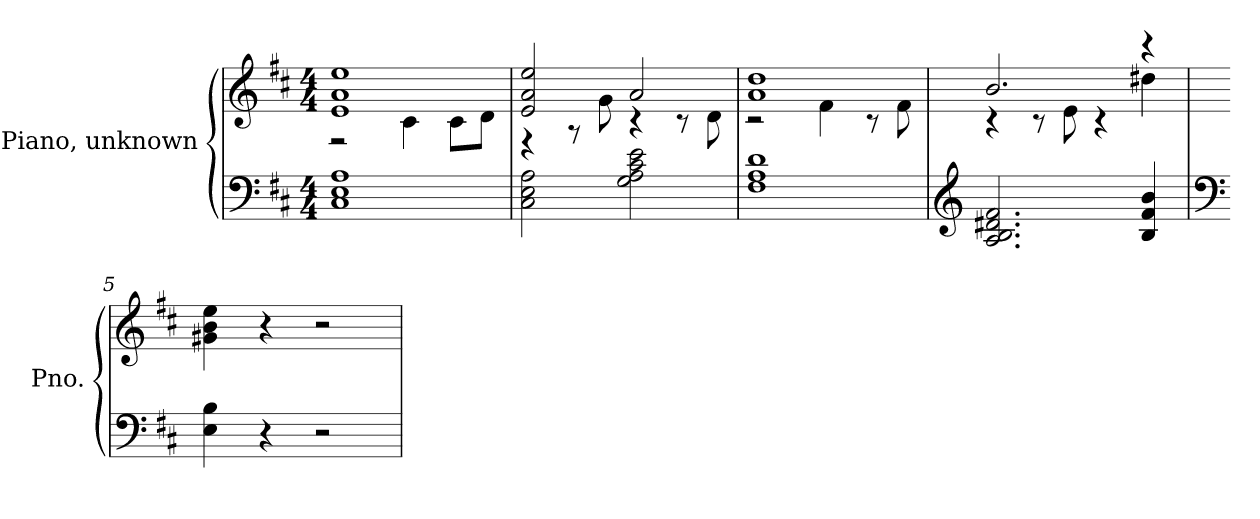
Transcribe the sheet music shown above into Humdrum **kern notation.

**kern	**kern
*part1	*part1
*staff2	*staff1
*I"Piano, unknown	*
*I'Pno.	*
*clefF4	*clefG2
*k[f#c#]	*k[f#c#]
*M4/4	*M4/4
*MM120	*MM120
=1	=1
*	*^
1C# 1E 1A	1e 1a 1ee	2r
.	.	4c#\
.	.	8c#\L
.	.	8d\J
=2	=2	=2
2C#\ 2E\ 2A\	2e/ 2a/ 2ee/	4r
.	.	8r
.	.	8g\
2G\ 2A\ 2c#\ 2e\	2a/	4r
.	.	8r
.	.	8d\
=3	=3	=3
1F# 1A 1d	1a 1dd	2r
.	.	4f#\
.	.	8r
.	.	8f#\
=4	=4	=4
*clefG2	*	*
2.A/ 2.B/ 2.d#X/ 2.f#/	2.b/	4r
.	.	8r
.	.	8e\
.	.	4r
4B/ 4f#/ 4b/	4r	4dd#X\
*	*v	*v
=5	=5
*clefF4	*
4E\ 4B\	4g#X\ 4b\ 4ee\
4r	4r
2r	2r
=	=
*-	*-
